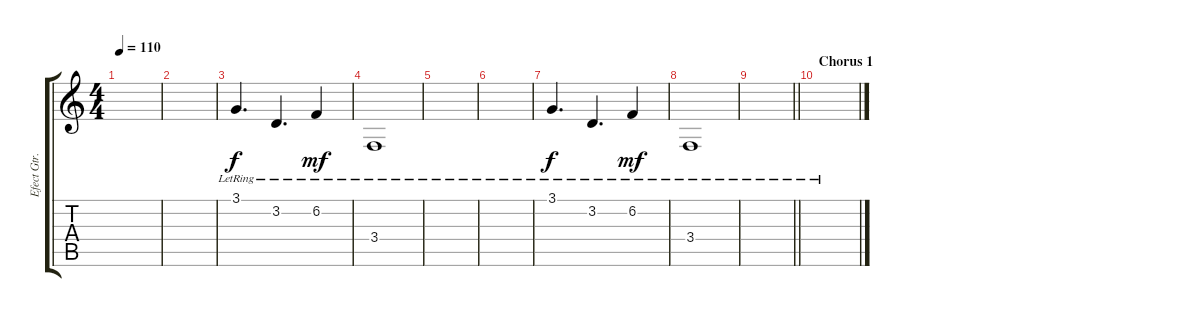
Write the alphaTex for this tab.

\track ("Efect Gtr. 1" "Efect Gtr.") {instrument fx7echoes}
\staff {score tabs}
\tuning (E4 B3 G3 D3 A2 E2) {hide}
\ts (4 4)
\tempo 110
\clef g2
\ks c
|
|
3.1{lr}.4{d} 3.2{lr}.4{d} 6.2{lr}.4{dy mf} |
3.4{lr}.1 |
|
|
3.1{lr}.4{d dy f} 3.2{lr}.4{d} 6.2{lr}.4{dy mf} |
3.4{lr}.1 |
\barLineRight lightlight
|
\section ("" "Chorus 1")
